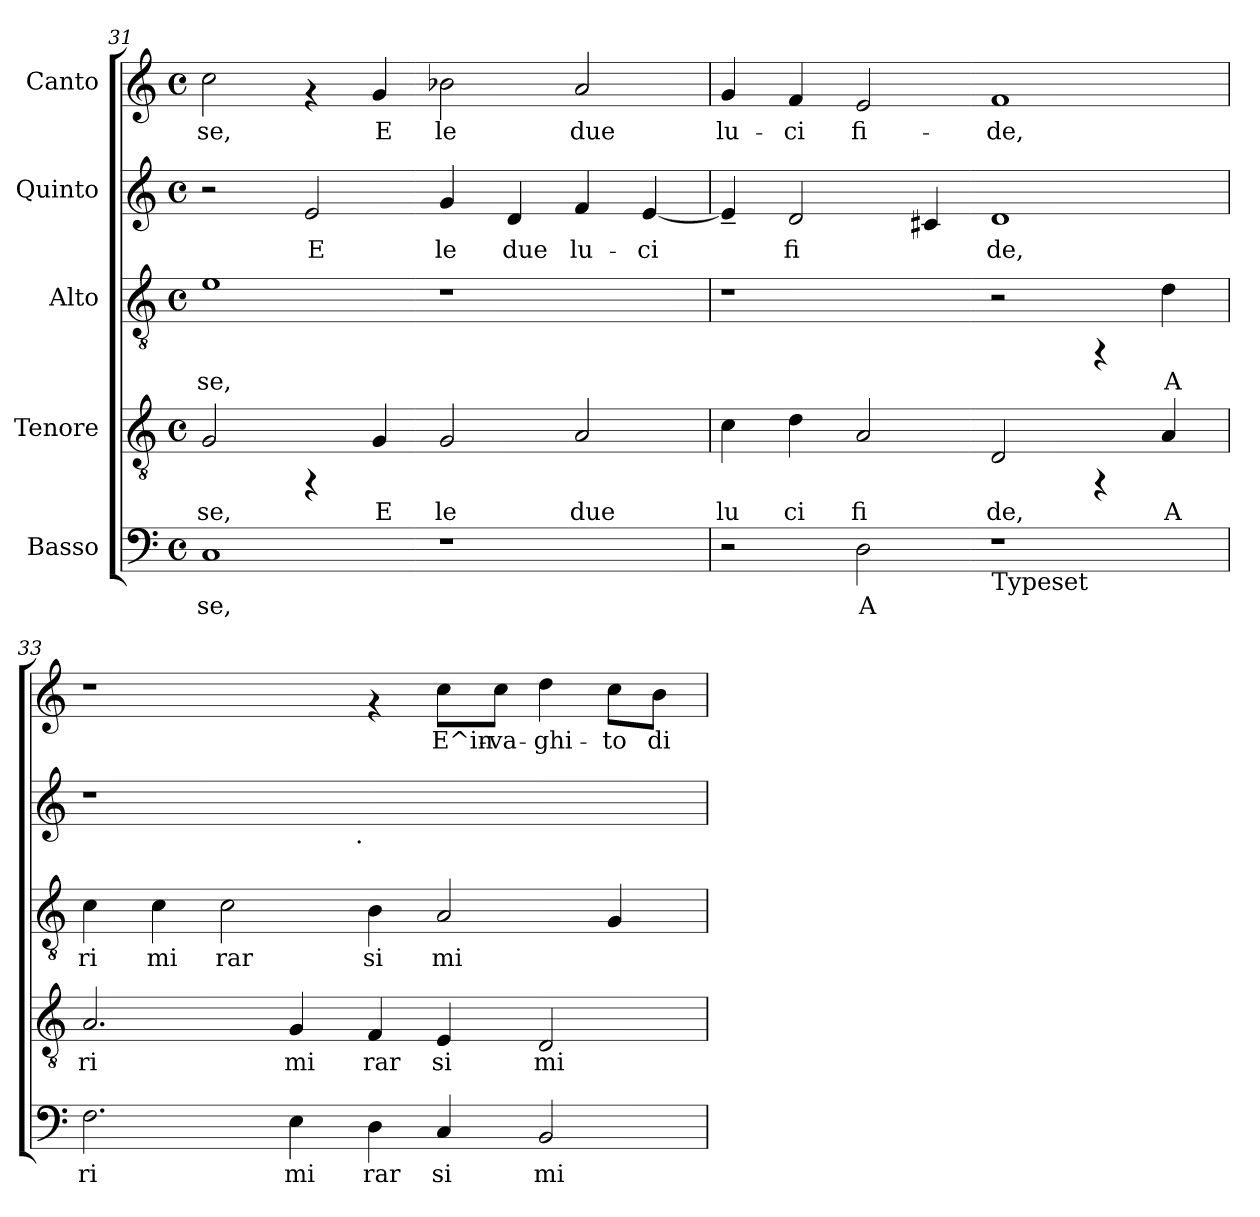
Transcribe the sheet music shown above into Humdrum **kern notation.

**kern	**text	**kern	**text	**kern	**text	**kern	**text	**kern	**text
*part5	*part5	*part4	*part4	*part3	*part3	*part2	*part2	*part1	*part1
*staff5	*staff5	*staff4	*staff4	*staff3	*staff3	*staff2	*staff2	*staff1	*staff1
*I"Basso	*	*I"Tenore	*	*I"Alto	*	*I"Quinto	*	*I"Canto	*
*clefF4	*	*clefGv2	*	*clefGv2	*	*clefG2	*	*clefG2	*
*k[]	*	*k[]	*	*k[]	*	*k[]	*	*k[]	*
*C:	*	*C:	*	*C:	*	*C:	*	*C:	*
*M4/4	*	*M4/4	*	*M4/4	*	*M4/4	*	*M4/4	*
*met(c)	*	*met(c)	*	*met(c)	*	*met(c)	*	*met(c)	*
=31	=31	=31	=31	=31	=31	=31	=31	=31	=31
!	!LO:LY:b:cj	!	!LO:LY:b:cj	!	!LO:LY:b:cj	!	!	!	!LO:LY:b:cj
1C	se,	2G/	se,	1e	se,	2r	.	2cc\	se,
!	!	!	!	!	!	!	!LO:LY:b:cj	!	!
.	.	4rFF	.	.	.	2e/	E	4rf	.
!	!	!	!LO:LY:b:cj	!	!	!	!	!	!LO:LY:b:cj
.	.	4G/	E	.	.	.	.	4g/	E
!	!	!	!LO:LY:b:cj	!	!	!	!LO:LY:b:cj	!	!LO:LY:b:cj
1r	.	2G/	le	1r	.	4g/	le	2b-X\	le
!	!	!	!	!	!	!	!LO:LY:b:cj	!	!
.	.	.	.	.	.	4d/	due	.	.
!	!	!	!LO:LY:b:cj	!	!	!	!LO:LY:b:cj	!	!LO:LY:b:cj
.	.	2A/	due	.	.	4f/	lu-	2a/	due
!	!	!	!	!	!	!	!LO:LY:b:cj	!	!
.	.	.	.	.	.	[<4e/	-ci	.	.
!!LO:PB:g=z
=32	=32	=32	=32	=32	=32	=32	=32	=32	=32
!	!	!	!LO:LY:b:cj	!	!	!	!LO:LY:b:cj	!	!LO:LY:b:cj
2r	.	4c\	lu	1r	.	4e~</]	.	4g/	lu-
!	!	!	!LO:LY:b:cj	!	!	!	!LO:LY:b:cj	!	!LO:LY:b:cj
.	.	4d\	ci	.	.	2d/	fi	4f/	-ci
!	!LO:LY:b:cj	!	!LO:LY:b:cj	!	!	!	!	!	!LO:LY:b:cj
2D\	A	2A/	fi	.	.	.	.	2e/	fi-
!	!	!	!	!	!	!	!LO:LY:b:cj	!	!
.	.	.	.	.	.	4c#/	.	.	.
!LO:TX:b:t=Typeset	!	!	!	!	!	!	!	!	!
!	!	!	!LO:LY:b:cj	!	!	!	!LO:LY:b:cj	!	!LO:LY:b:cj
1r	.	2D/	de,	2r	.	1d	de,	1f	-de,
.	.	4rFF	.	4rFF	.	.	.	.	.
!	!	!	!LO:LY:b:cj	!	!LO:LY:b:cj	!	!	!	!
.	.	4A/	A	4d\	A	.	.	.	.
=33	=33	=33	=33	=33	=33	=33	=33	=33	=33
!	!LO:LY:b:cj	!	!LO:LY:b:cj	!	!LO:LY:b:cj	!	!	!	!
*	*	*	*	*	*	*^	*	*	*
2.F\	ri	2.A/	ri	4c\	ri	1r	2ryy	.	1r	.
!	!	!	!	!	!LO:LY:b:cj	!	!	!	!	!
.	.	.	.	4c\	mi	.	.	.	.	.
!	!	!	!	!	!LO:LY:b:cj	!	!	!	!	!
.	.	.	.	2c\	rar	.	4ryy	.	.	.
!	!LO:LY:b:cj	!	!LO:LY:b:cj	!	!	!	!	!	!	!
4E\	mi	4G/	mi	.	.	.	8...ryy	.	.	.
!	!	!	!	!	!	!	!LO:TX:b:t=.	!	!	!
.	.	.	.	.	.	.	1ryy	.	.	.
!	!LO:LY:b:cj	!	!LO:LY:b:cj	!	!LO:LY:b:cj	!	!	!	!	!
4D\	rar	4F/	rar	4B\	si	1ryy	.	.	4rf	.
!	!LO:LY:b:cj	!	!LO:LY:b:cj	!	!LO:LY:b:cj	!	!	!	!	!LO:LY:b:cj
4C/	si	4E/	si	2A/	mi	.	.	.	8cc\L	E^in-
!	!	!	!	!	!	!	!	!	!	!LO:LY:b:cj
.	.	.	.	.	.	.	.	.	8cc\J	-va-
!	!LO:LY:b:cj	!	!LO:LY:b:cj	!	!	!	!	!	!	!LO:LY:b:cj
2BB/	mi	2D/	mi	.	.	.	.	.	4dd\	-ghi-
!	!	!	!	!	!LO:LY:b:cj	!	!	!	!	!LO:LY:b:cj
.	.	.	.	4G/	.	.	.	.	8cc\L	-to
!	!	!	!	!	!	!	!	!	!	!LO:LY:b:cj
.	.	.	.	.	.	.	.	.	8b\J	di
.	.	.	.	.	.	.	64ryy	.	.	.
*	*	*	*	*	*	*v	*v	*	*	*
=	=	=	=	=	=	=	=	=	=
*-	*-	*-	*-	*-	*-	*-	*-	*-	*-
